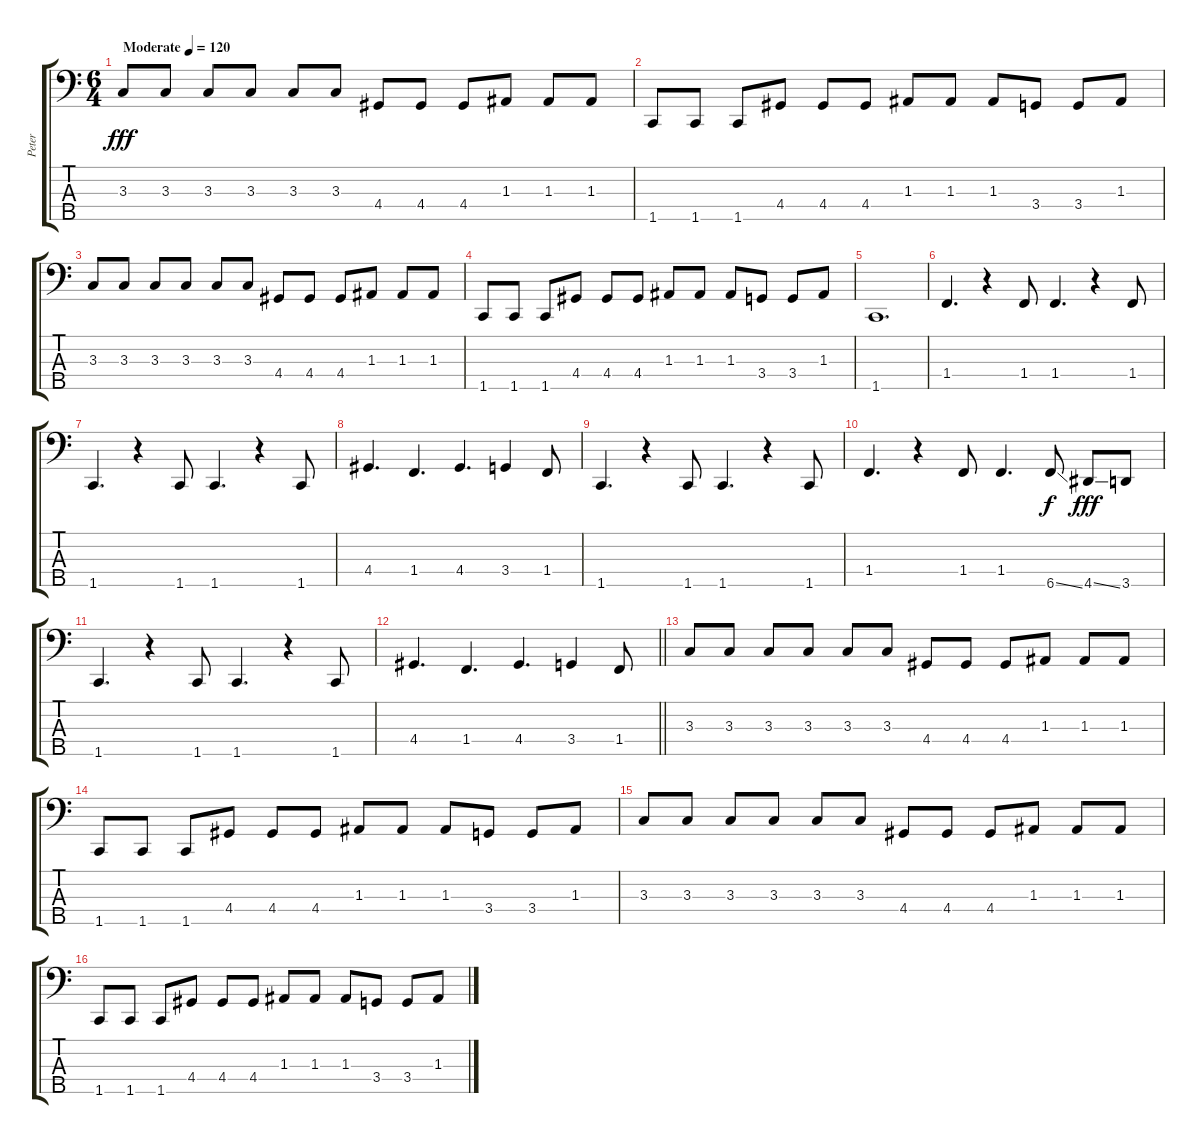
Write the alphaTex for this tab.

\track ("Peter" "Peter") {instrument electricbassfinger}
\staff {score tabs}
\tuning (G2 D2 A1 E1 B0) {hide}
\ts (6 4)
\tempo (120 "Moderate")
\clef f4
\ks c
3.3.8{dy fff instrument electricbassfinger} 3.3.8 3.3.8 3.3.8 3.3.8 3.3.8 4.4.8 4.4.8 4.4.8 1.3.8 1.3.8 1.3.8 |
1.5.8 1.5.8 1.5.8 4.4.8 4.4.8 4.4.8 1.3.8 1.3.8 1.3.8 3.4.8 3.4.8 1.3.8 |
3.3.8 3.3.8 3.3.8 3.3.8 3.3.8 3.3.8 4.4.8 4.4.8 4.4.8 1.3.8 1.3.8 1.3.8 |
1.5.8 1.5.8 1.5.8 4.4.8 4.4.8 4.4.8 1.3.8 1.3.8 1.3.8 3.4.8 3.4.8 1.3.8 |
1.5.1{d} |
1.4.4{d} r.4 1.4.8 1.4.4{d} r.4 1.4.8 |
1.5.4{d} r.4 1.5.8 1.5.4{d} r.4 1.5.8 |
4.4.4{d} 1.4.4{d} 4.4.4{d} 3.4.4 1.4.8 |
1.5.4{d} r.4 1.5.8 1.5.4{d} r.4 1.5.8 |
1.4.4{d} r.4 1.4.8 1.4.4{d} 6.5{ss}.8{dy f} 4.5{ss}.8{dy fff} 3.5.8 |
1.5.4{d} r.4 1.5.8 1.5.4{d} r.4 1.5.8 |
\barLineRight lightlight
4.4.4{d} 1.4.4{d} 4.4.4{d} 3.4.4 1.4.8 |
3.3.8 3.3.8 3.3.8 3.3.8 3.3.8 3.3.8 4.4.8 4.4.8 4.4.8 1.3.8 1.3.8 1.3.8 |
1.5.8 1.5.8 1.5.8 4.4.8 4.4.8 4.4.8 1.3.8 1.3.8 1.3.8 3.4.8 3.4.8 1.3.8 |
3.3.8 3.3.8 3.3.8 3.3.8 3.3.8 3.3.8 4.4.8 4.4.8 4.4.8 1.3.8 1.3.8 1.3.8 |
1.5.8 1.5.8 1.5.8 4.4.8 4.4.8 4.4.8 1.3.8 1.3.8 1.3.8 3.4.8 3.4.8 1.3.8
